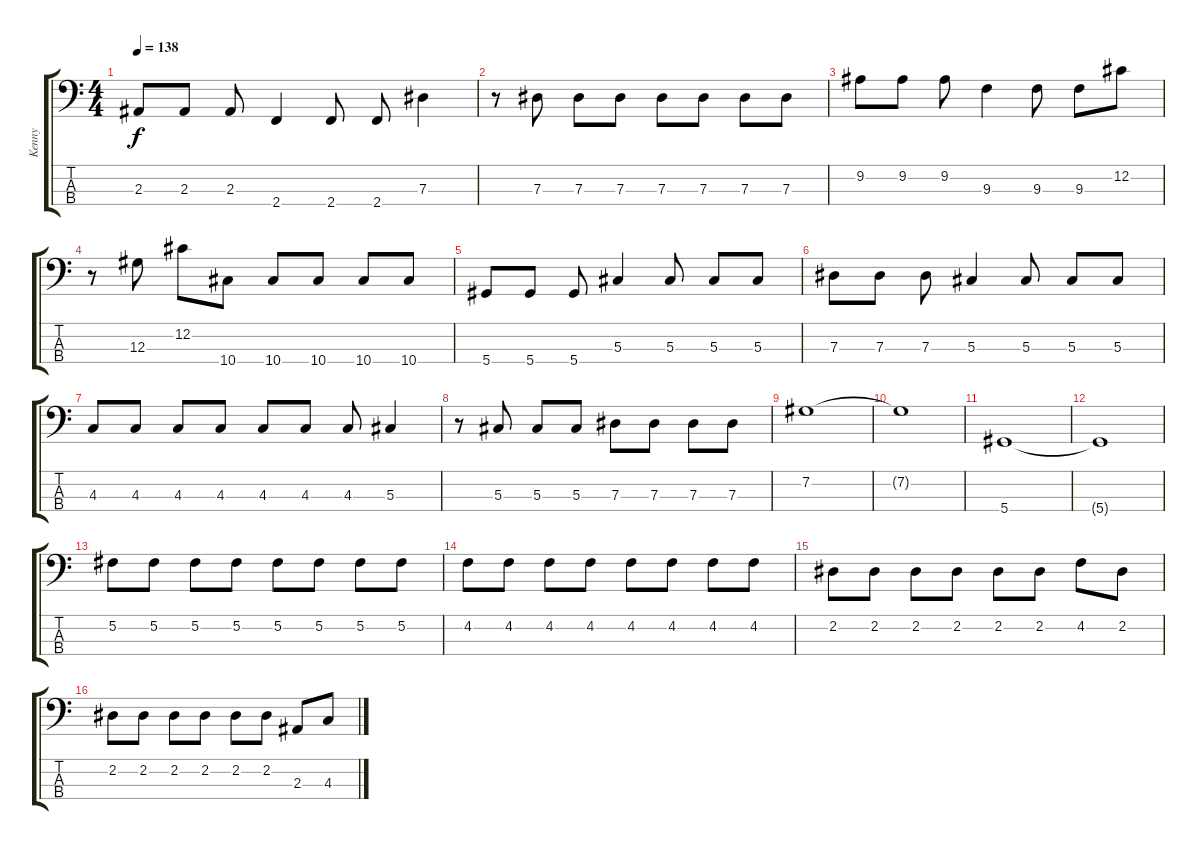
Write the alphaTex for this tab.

\track ("Kenny" "Kenny") {instrument electricbasspick}
\staff {score tabs}
\tuning (Gb2 Db2 Ab1 Eb1) {hide}
\ts (4 4)
\tempo 138
\clef f4
\ks c
2.3.8{dy f} 2.3.8 2.3.8 2.4.4 2.4.8 2.4.8 7.3.4 |
r.8 7.3.8 7.3.8 7.3.8 7.3.8 7.3.8 7.3.8 7.3.8 |
9.2.8 9.2.8 9.2.8 9.3.4 9.3.8 9.3.8 12.2.8 |
r.8 12.3.8 12.2.8 10.4.8 10.4.8 10.4.8 10.4.8 10.4.8 |
5.4.8 5.4.8 5.4.8 5.3.4 5.3.8 5.3.8 5.3.8 |
7.3.8 7.3.8 7.3.8 5.3.4 5.3.8 5.3.8 5.3.8 |
4.3.8 4.3.8 4.3.8 4.3.8 4.3.8 4.3.8 4.3.8 5.3.4 |
r.8 5.3.8 5.3.8 5.3.8 7.3.8 7.3.8 7.3.8 7.3.8 |
7.2.1 |
7.2{t}.1 |
5.4.1 |
5.4{t}.1 |
5.2.8 5.2.8 5.2.8 5.2.8 5.2.8 5.2.8 5.2.8 5.2.8 |
4.2.8 4.2.8 4.2.8 4.2.8 4.2.8 4.2.8 4.2.8 4.2.8 |
2.2.8 2.2.8 2.2.8 2.2.8 2.2.8 2.2.8 4.2.8 2.2.8 |
2.2.8 2.2.8 2.2.8 2.2.8 2.2.8 2.2.8 2.3.8 4.3.8
